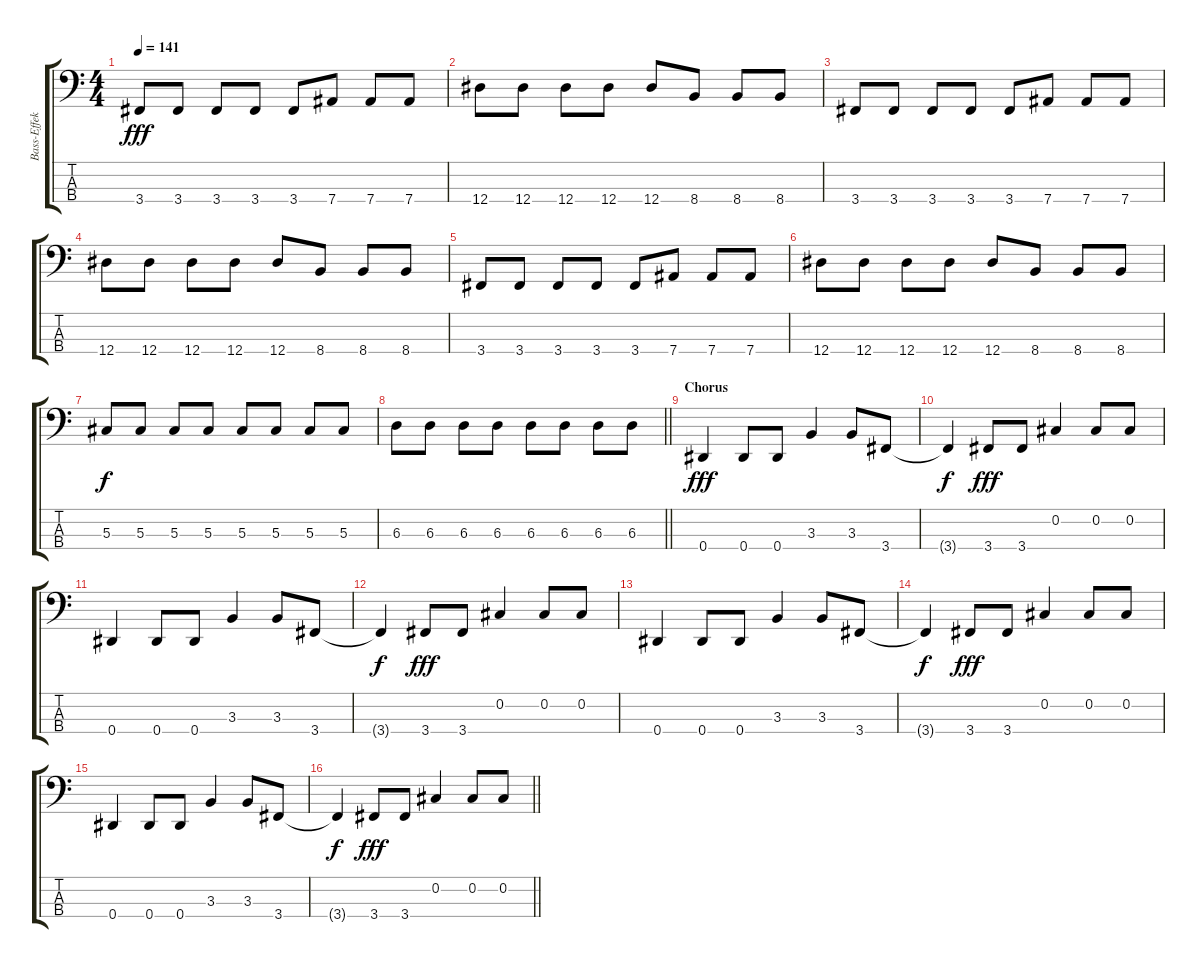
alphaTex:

\track ("Bass-Effekt" "Bass-Effek") {instrument distortionguitar}
\staff {score tabs}
\tuning (Gb2 Db2 Ab1 Eb1) {hide}
\ts (4 4)
\tempo 141
\clef f4
\ks c
3.4.8{dy fff} 3.4.8 3.4.8 3.4.8 3.4.8 7.4.8 7.4.8 7.4.8 |
12.4.8 12.4.8 12.4.8 12.4.8 12.4.8 8.4.8 8.4.8 8.4.8 |
3.4.8 3.4.8 3.4.8 3.4.8 3.4.8 7.4.8 7.4.8 7.4.8 |
12.4.8 12.4.8 12.4.8 12.4.8 12.4.8 8.4.8 8.4.8 8.4.8 |
3.4.8 3.4.8 3.4.8 3.4.8 3.4.8 7.4.8 7.4.8 7.4.8 |
12.4.8 12.4.8 12.4.8 12.4.8 12.4.8 8.4.8 8.4.8 8.4.8 |
5.3.8{dy f} 5.3.8 5.3.8 5.3.8 5.3.8 5.3.8 5.3.8 5.3.8 |
\barLineRight lightlight
6.3.8 6.3.8 6.3.8 6.3.8 6.3.8 6.3.8 6.3.8 6.3.8 |
\section ("" "Chorus")
0.4.4{dy fff} 0.4.8 0.4.8 3.3.4 3.3.8 3.4.8 |
3.4{t}.4{dy f} 3.4.8{dy fff} 3.4.8 0.2.4 0.2.8 0.2.8 |
0.4.4 0.4.8 0.4.8 3.3.4 3.3.8 3.4.8 |
3.4{t}.4{dy f} 3.4.8{dy fff} 3.4.8 0.2.4 0.2.8 0.2.8 |
0.4.4 0.4.8 0.4.8 3.3.4 3.3.8 3.4.8 |
3.4{t}.4{dy f} 3.4.8{dy fff} 3.4.8 0.2.4 0.2.8 0.2.8 |
0.4.4 0.4.8 0.4.8 3.3.4 3.3.8 3.4.8 |
\barLineRight lightlight
3.4{t}.4{dy f} 3.4.8{dy fff} 3.4.8 0.2.4 0.2.8 0.2.8
